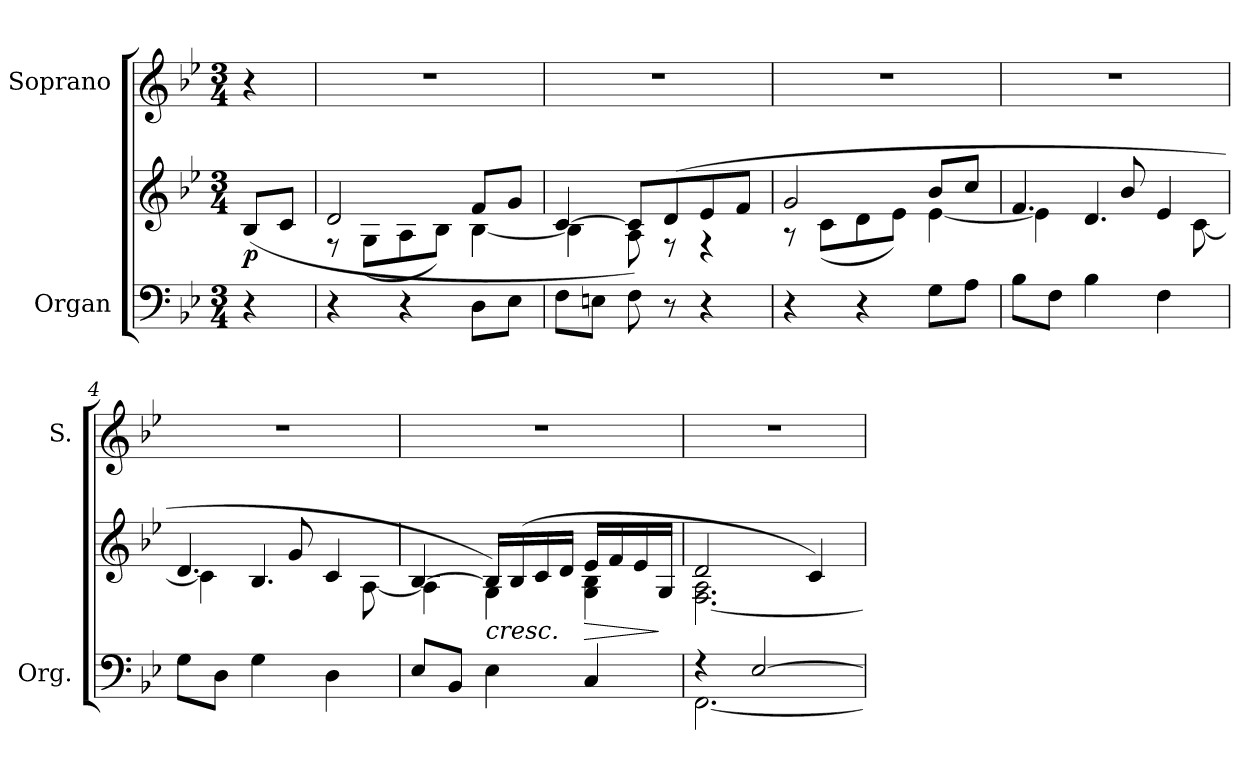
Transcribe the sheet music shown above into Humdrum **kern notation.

**kern	**kern	**dynam	**kern
*part2	*part2	*part2	*part1
*staff3	*staff2	*staff2/3	*staff1
*I"Organ	*	*	*I"Soprano
*I'Org.	*	*	*I'S.
!!LO:PB:g=z
*clefF4	*clefG2	*	*clefG2
*k[b-e-]	*k[b-e-]	*	*k[b-e-]
*B-:	*B-:	*	*B-:
*M3/4	*M3/4	*	*M3/4
*MM50	*MM50	*	*MM50
=	=	=	=
4r	(8B-i/L	p	4r
.	8ci/J	.	.
=	=	=	=
*	*^	*	*
!	!	!	!	!LO:N:vis=1
4r	2di/	8r	.	2.r
.	.	(8Gi\L	.	.
4r	.	8Ai\	.	.
.	.	8B-i\J)	.	.
8Di\L	8fi/L	[4B-i\	.	.
8E-i\J	8gi/J	.	.	.
=1	=1	=1	=1	=1
!	!	!	!	!LO:N:vis=1
8Fi\L	[4ci/	4B-i\]	.	2.r
8Eni\J	.	.	.	.
8Fi\	8ci/L])	8Ai\	.	.
8r	(8di/	8r	.	.
4r	8e-i/	4r	.	.
.	8fi/J	.	.	.
=2	=2	=2	=2	=2
!	!	!	!	!LO:N:vis=1
4r	2gi/	8r	.	2.r
.	.	(8ci\L	.	.
4r	.	8di\	.	.
.	.	8e-i\J)	.	.
8Gi\L	8b-i/L	[4e-i\	.	.
8Ai\J	8cci/J	.	.	.
=3	=3	=3	=3	=3
!	!	!	!	!LO:N:vis=1
8B-i\L	4.fi/	4e-i\]	.	2.r
8Fi\J	.	.	.	.
4B-i\	.	4.di/	.	.
.	8b-i/	.	.	.
4Fi\	4e-i/	.	.	.
.	.	[8ci\	.	.
=4	=4	=4	=4	=4
!	!	!	!	!LO:N:vis=1
8Gi\L	4.di/	4ci\]	.	2.r
8Di\J	.	.	.	.
4Gi\	.	4.B-i/	.	.
.	8gi/	.	.	.
4Di\	4ci/	.	.	.
.	.	[8Ai\	.	.
!!LO:LB:g=z
=5	=5	=5	=5	=5
!	!	!	!	!LO:N:vis=1
8E-i/L	[4B-i/	4Ai\]	.	2.r
8BB-i/J	.	.	.	.
!	!	!	!LO:HP:b	!
4E-i\	16B-i/LL])	4Gi\	<	.
.	(16B-i/	.	.	.
.	16ci/	.	.	.
.	16di/JJ	.	.	.
!	!	!	!LO:HP:b	!
4Ci/	16e-i/LL	4Gi\ 4B-i	>	.
.	16fi/	.	.	.
.	16e-i/	.	.	.
.	16Gi/JJ	.	[ ]	.
=6	=6	=6	=6	=6
*^	*	*	*	*
!	!	!	!	!	!LO:N:vis=1
4r	[2.FFi\	2di/	[2.Fi\ 2.Ai	.	2.r
[2E-i/	.	.	.	.	.
.	.	4ci/)	.	.	.
*v	*v	*	*	*	*
*	*v	*v	*	*
=	=	=	=
*-	*-	*-	*-
